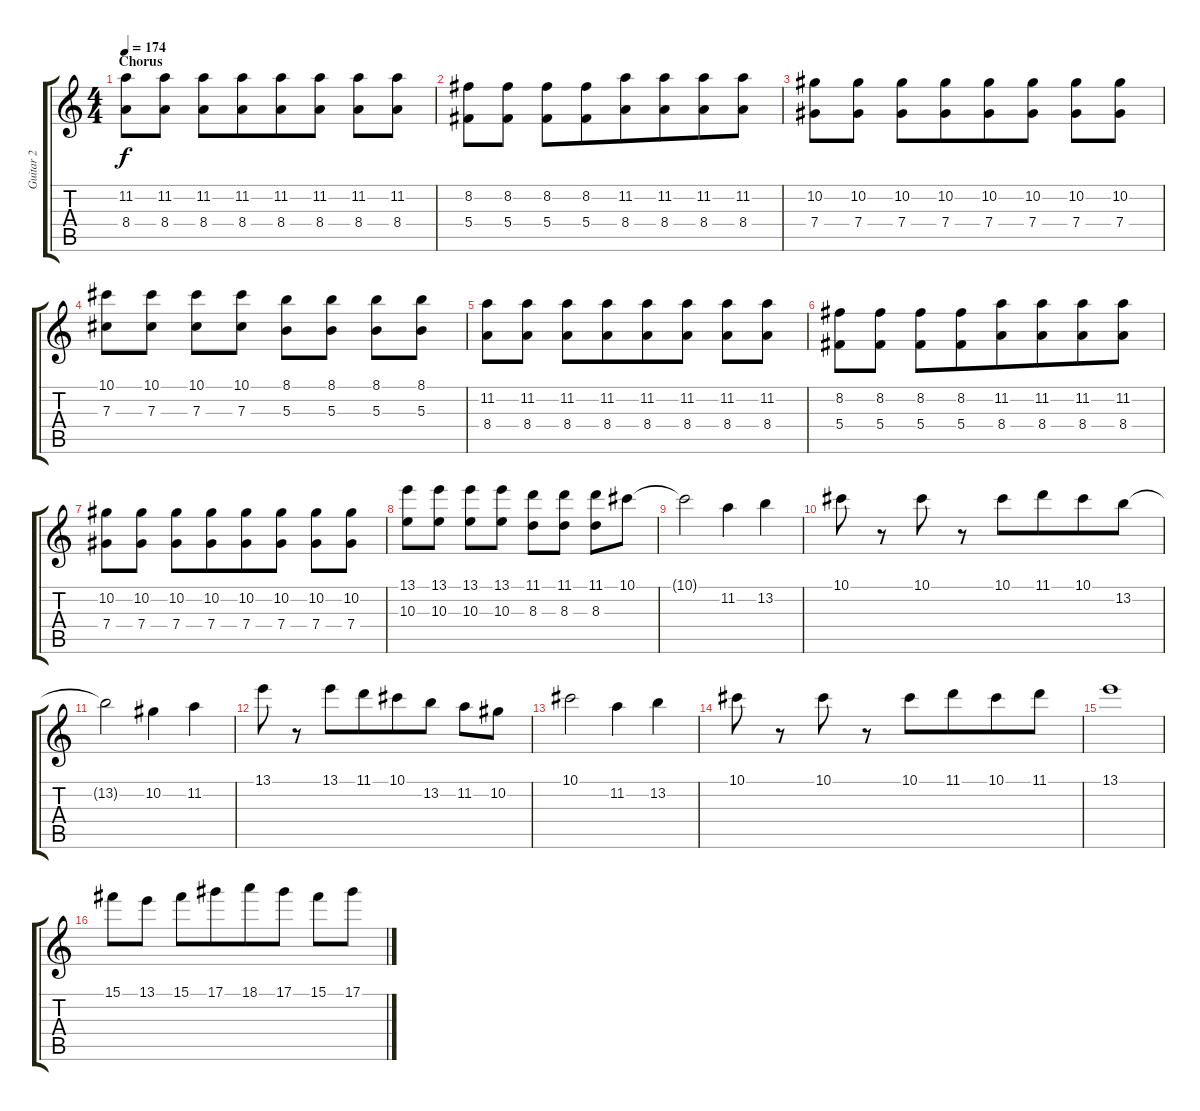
\track ("Guitar 2" "Guitar 2") {instrument distortionguitar}
\staff {score tabs}
\tuning (Eb4 Bb3 Gb3 Db3 Ab2 Db2) {hide}
\ts (4 4)
\section ("" "Chorus")
\tempo 174
\clef g2
\ks c
(11.2 8.4).8{dy f beam merge} (11.2 8.4).8 (11.2 8.4).8 (11.2 8.4).8{beam merge} (11.2 8.4).8{beam merge} (11.2 8.4).8 (11.2 8.4).8 (11.2 8.4).8 |
(8.2 5.4).8{beam merge} (8.2 5.4).8 (8.2 5.4).8 (8.2 5.4).8{beam merge} (11.2 8.4).8{beam merge} (11.2 8.4).8{beam merge} (11.2 8.4).8{beam merge} (11.2 8.4).8 |
(10.2 7.4).8 (10.2 7.4).8 (10.2 7.4).8 (10.2 7.4).8{beam merge} (10.2 7.4).8{beam merge} (10.2 7.4).8 (10.2 7.4).8{beam merge} (10.2 7.4).8 |
(10.1 7.3).8 (10.1 7.3).8 (10.1 7.3).8 (10.1 7.3).8 (8.1 5.3).8 (8.1 5.3).8 (8.1 5.3).8 (8.1 5.3).8 |
(11.2 8.4).8{beam merge} (11.2 8.4).8 (11.2 8.4).8 (11.2 8.4).8{beam merge} (11.2 8.4).8{beam merge} (11.2 8.4).8 (11.2 8.4).8 (11.2 8.4).8 |
(8.2 5.4).8{beam merge} (8.2 5.4).8 (8.2 5.4).8 (8.2 5.4).8{beam merge} (11.2 8.4).8{beam merge} (11.2 8.4).8{beam merge} (11.2 8.4).8{beam merge} (11.2 8.4).8 |
(10.2 7.4).8 (10.2 7.4).8 (10.2 7.4).8 (10.2 7.4).8{beam merge} (10.2 7.4).8{beam merge} (10.2 7.4).8 (10.2 7.4).8{beam merge} (10.2 7.4).8 |
(13.1 10.3).8 (13.1 10.3).8 (13.1 10.3).8 (13.1 10.3).8 (11.1 8.3).8 (11.1 8.3).8 (11.1 8.3).8{beam merge} 10.1.8 |
10.1{t}.2{beam merge} 11.2.4 13.2.4 |
10.1.8 r.8 10.1.8 r.8 10.1.8 11.1.8{beam merge} 10.1.8{beam merge} 13.2.8 |
13.2{t}.2{beam merge} 10.2.4 11.2.4 |
13.1.8 r.8 13.1.8 11.1.8{beam merge} 10.1.8 13.2.8 11.2.8 10.2.8 |
10.1.2{beam merge} 11.2.4 13.2.4 |
10.1.8 r.8 10.1.8 r.8 10.1.8 11.1.8{beam merge} 10.1.8{beam merge} 11.1.8 |
13.1.1 |
15.1.8 13.1.8 15.1.8 17.1.8{beam merge} 18.1.8 17.1.8 15.1.8 17.1.8
